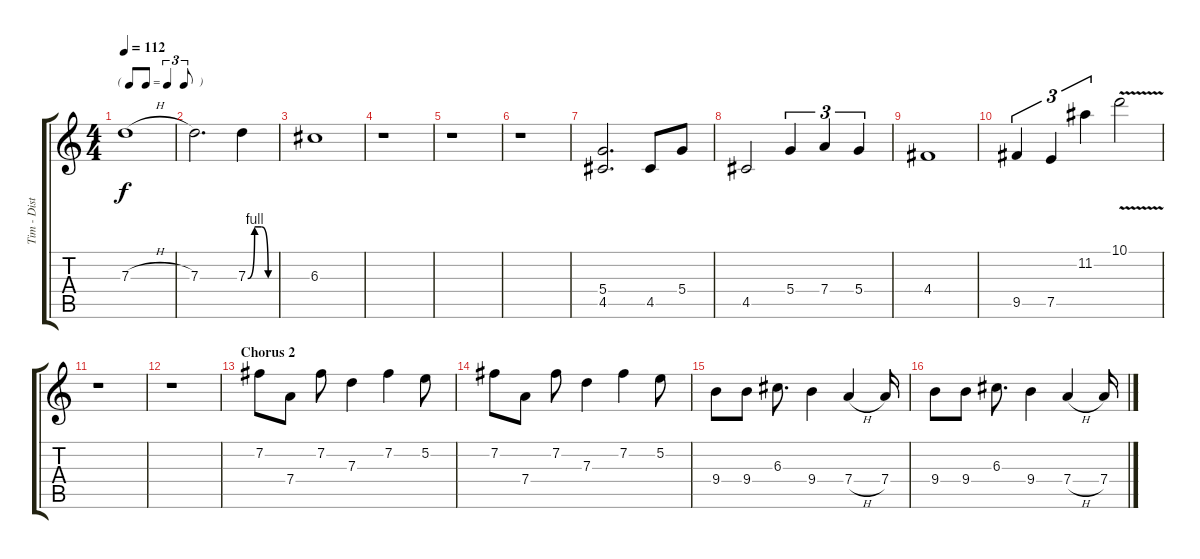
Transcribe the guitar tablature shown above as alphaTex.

\track ("Tim - Distorted Part" "Tim - Dist") {instrument overdrivenguitar}
\staff {score tabs}
\tuning (E4 B3 G3 D3 A2 E2) {hide}
\ts (4 4)
\tf triplet8th
\tempo 112
\clef g2
\ks c
7.3{h}.1{dy f} |
7.3.2{d} 7.3{be (custom 0 0 15 4 30 4 45 0 60 0)}.4 |
6.3.1 |
r.1 |
r.1 |
r.1 |
(5.4 4.5).2{d} 4.5.8 5.4.8 |
4.5.2 5.4.4{tu (3 2)} 7.4.4{tu (3 2)} 5.4.4{tu (3 2)} |
4.4.1 |
9.5.4{tu (3 2)} 7.5.4{tu (3 2)} 11.2.4{tu (3 2)} 10.1{v}.2 |
r.1 |
r.1 |
\section ("" "Chorus 2")
7.2.8 7.4.8 7.2.8 7.3.4 7.2.4 5.2.8 |
7.2.8 7.4.8 7.2.8 7.3.4 7.2.4 5.2.8 |
9.4.8 9.4.8 6.3.8{d} 9.4.4 7.4{h}.4 7.4.16 |
9.4.8 9.4.8 6.3.8{d} 9.4.4 7.4{h}.4 7.4.16
